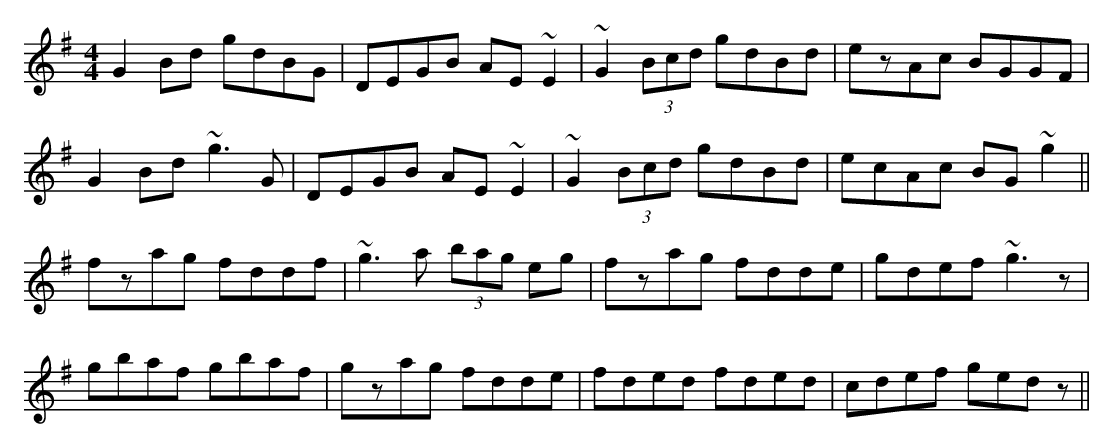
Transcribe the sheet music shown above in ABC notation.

X:1
M:4/4
K:G
G2Bd gdBG|DEGB AE~E2|~G2 (3Bcd gdBd|ezAc BGGF|
G2Bd ~g3G|DEGB AE~E2|~G2 (3Bcd gdBd|ecAc BG~g2||
fzag fddf|~g3a (3bag eg|fzag fdde|gdef ~g3z|
gbaf gbaf|gzag fdde|fded fded|cdef gedz||
